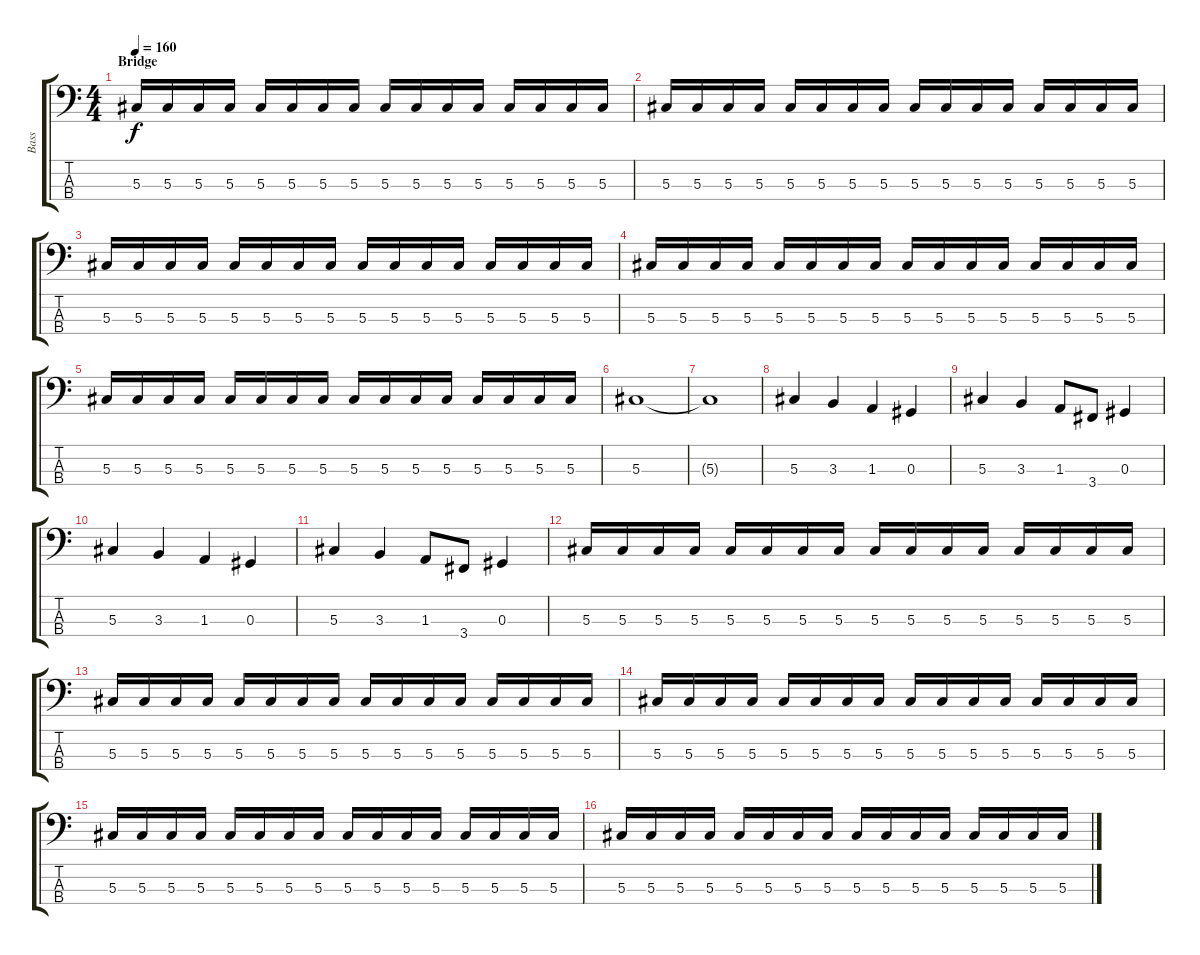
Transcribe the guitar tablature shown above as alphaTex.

\track ("Bass" "Bass") {instrument electricbassfinger}
\staff {score tabs}
\tuning (Gb2 Db2 Ab1 Eb1) {hide}
\ts (4 4)
\section ("" "Bridge")
\tempo 160
\clef f4
\ks c
5.3.16{dy f volume 14} 5.3.16 5.3.16 5.3.16 5.3.16 5.3.16 5.3.16 5.3.16 5.3.16 5.3.16 5.3.16 5.3.16 5.3.16 5.3.16 5.3.16 5.3.16 |
5.3.16 5.3.16 5.3.16 5.3.16 5.3.16 5.3.16 5.3.16 5.3.16 5.3.16 5.3.16 5.3.16 5.3.16 5.3.16 5.3.16 5.3.16 5.3.16 |
5.3.16 5.3.16 5.3.16 5.3.16 5.3.16 5.3.16 5.3.16 5.3.16 5.3.16 5.3.16 5.3.16 5.3.16 5.3.16 5.3.16 5.3.16 5.3.16 |
5.3.16 5.3.16 5.3.16 5.3.16 5.3.16 5.3.16 5.3.16 5.3.16 5.3.16 5.3.16 5.3.16 5.3.16 5.3.16 5.3.16 5.3.16 5.3.16 |
5.3.16 5.3.16 5.3.16 5.3.16 5.3.16 5.3.16 5.3.16 5.3.16 5.3.16 5.3.16 5.3.16 5.3.16 5.3.16 5.3.16 5.3.16 5.3.16 |
5.3.1 |
5.3{t}.1 |
5.3.4 3.3.4 1.3.4 0.3.4 |
5.3.4{volume 10} 3.3.4 1.3.8 3.4.8 0.3.4 |
5.3.4{volume 16} 3.3.4 1.3.4 0.3.4 |
5.3.4{volume 10} 3.3.4 1.3.8 3.4.8 0.3.4 |
5.3.16{volume 14} 5.3.16 5.3.16 5.3.16 5.3.16 5.3.16 5.3.16 5.3.16 5.3.16 5.3.16 5.3.16 5.3.16 5.3.16 5.3.16 5.3.16 5.3.16 |
5.3.16 5.3.16 5.3.16 5.3.16 5.3.16 5.3.16 5.3.16 5.3.16 5.3.16 5.3.16 5.3.16 5.3.16 5.3.16 5.3.16 5.3.16 5.3.16 |
5.3.16 5.3.16 5.3.16 5.3.16 5.3.16 5.3.16 5.3.16 5.3.16 5.3.16 5.3.16 5.3.16 5.3.16 5.3.16 5.3.16 5.3.16 5.3.16 |
5.3.16 5.3.16 5.3.16 5.3.16 5.3.16 5.3.16 5.3.16 5.3.16 5.3.16 5.3.16 5.3.16 5.3.16 5.3.16 5.3.16 5.3.16 5.3.16 |
5.3.16 5.3.16 5.3.16 5.3.16 5.3.16 5.3.16 5.3.16 5.3.16 5.3.16 5.3.16 5.3.16 5.3.16 5.3.16 5.3.16 5.3.16 5.3.16
